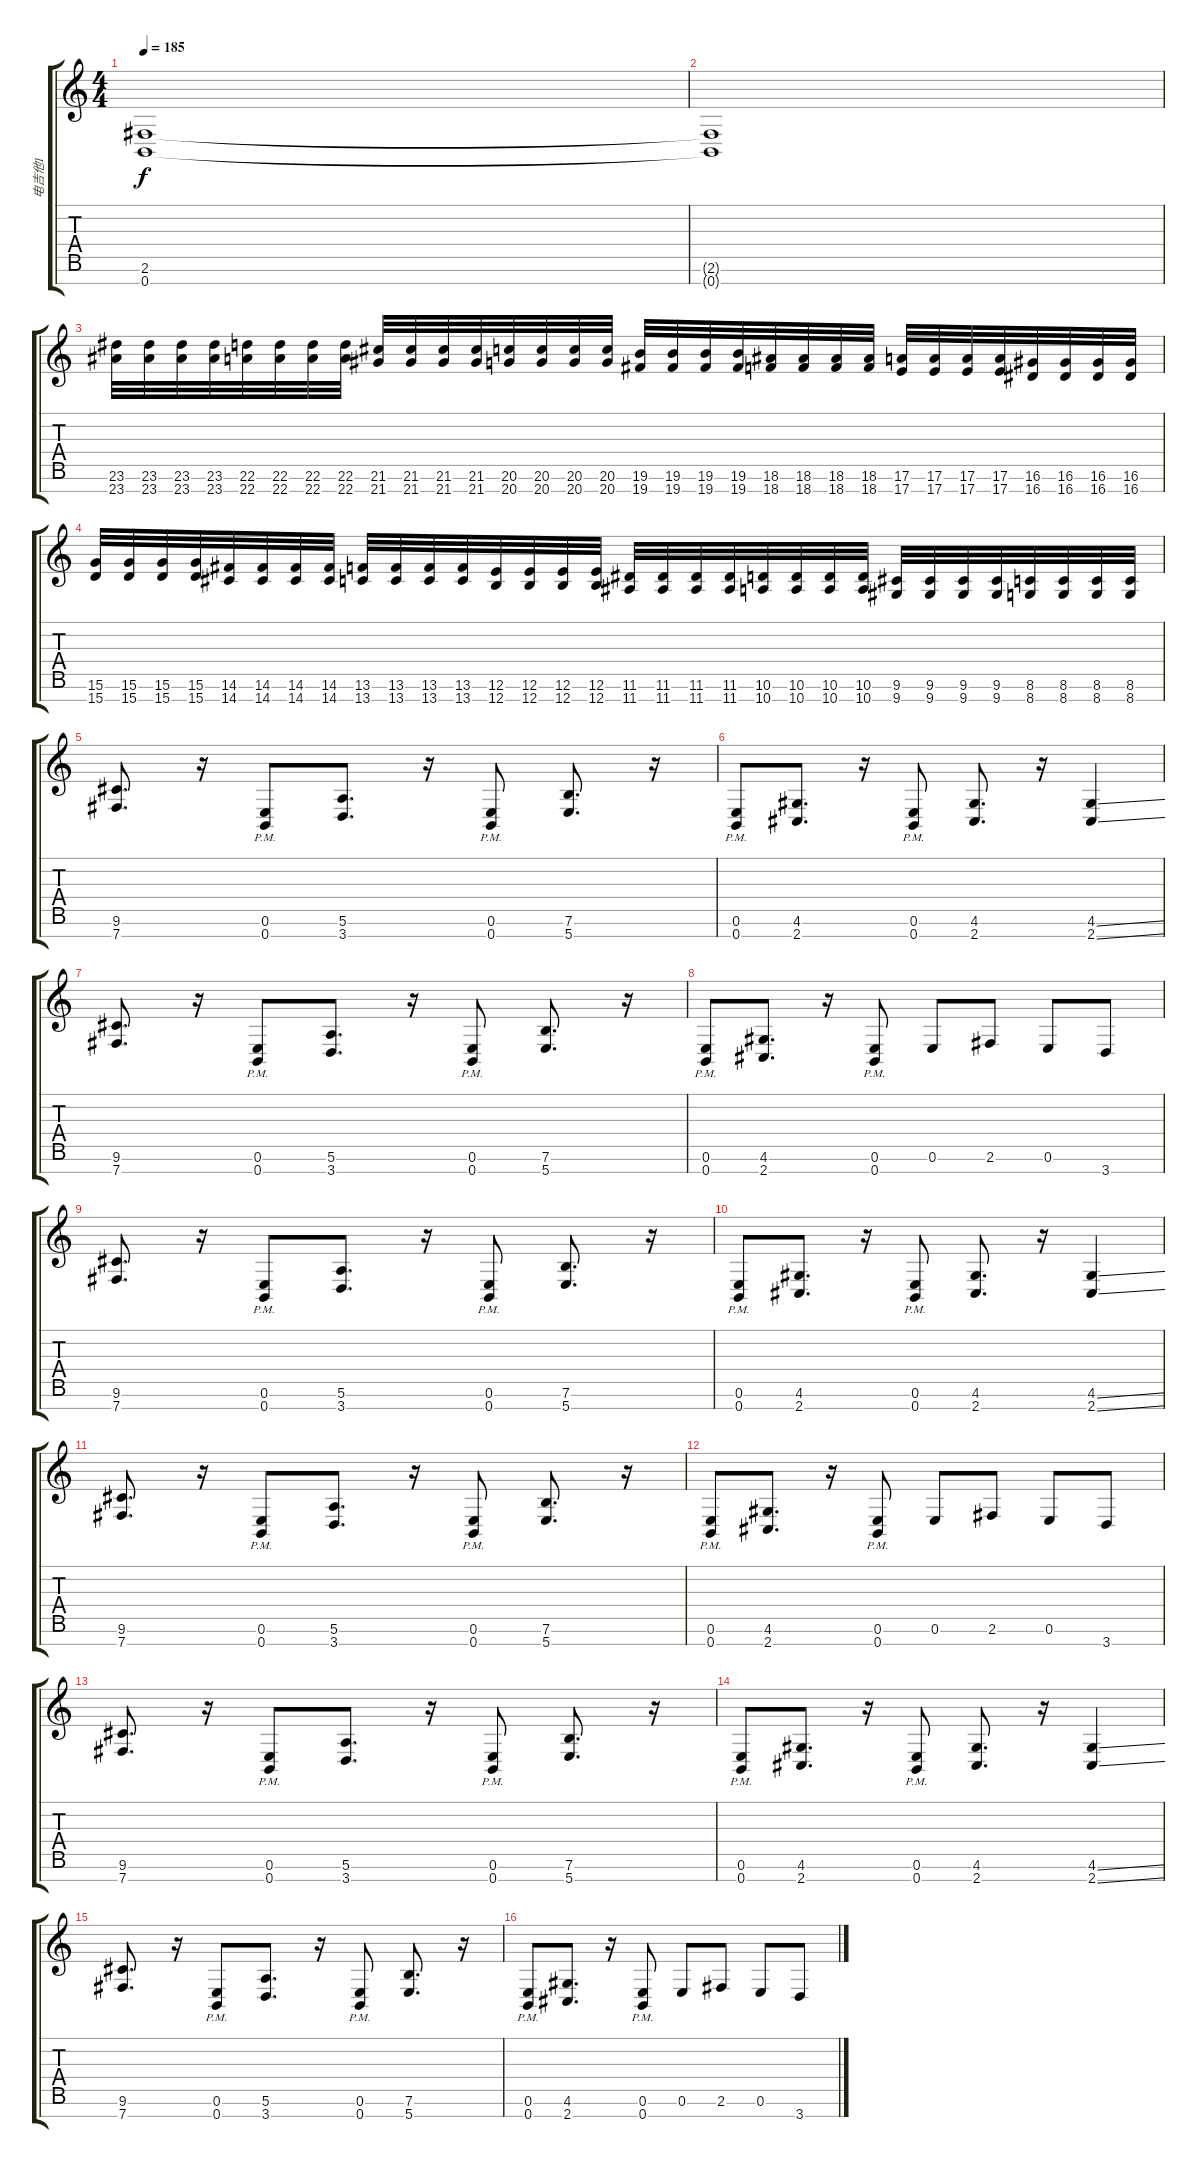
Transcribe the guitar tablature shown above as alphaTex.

\track ("电吉他1" "电吉他1") {instrument distortionguitar}
\staff {score tabs}
\tuning (E4 B3 G3 D3 A2 E2 B1) {hide}
\ts (4 4)
\tempo 185
\clef g2
\ks c
(2.6 0.7).1{dy f} |
(2.6{t} 0.7{t}).1 |
(23.6 23.7).32 (23.6 23.7).32 (23.6 23.7).32 (23.6 23.7).32 (22.6 22.7).32 (22.6 22.7).32 (22.6 22.7).32 (22.6 22.7).32 (21.6 21.7).32 (21.6 21.7).32 (21.6 21.7).32 (21.6 21.7).32 (20.6 20.7).32 (20.6 20.7).32 (20.6 20.7).32 (20.6 20.7).32 (19.6 19.7).32 (19.6 19.7).32 (19.6 19.7).32 (19.6 19.7).32 (18.6 18.7).32 (18.6 18.7).32 (18.6 18.7).32 (18.6 18.7).32 (17.6 17.7).32 (17.6 17.7).32 (17.6 17.7).32 (17.6 17.7).32 (16.6 16.7).32 (16.6 16.7).32 (16.6 16.7).32 (16.6 16.7).32 |
(15.6 15.7).32 (15.6 15.7).32 (15.6 15.7).32 (15.6 15.7).32 (14.6 14.7).32 (14.6 14.7).32 (14.6 14.7).32 (14.6 14.7).32 (13.6 13.7).32 (13.6 13.7).32 (13.6 13.7).32 (13.6 13.7).32 (12.6 12.7).32 (12.6 12.7).32 (12.6 12.7).32 (12.6 12.7).32 (11.6 11.7).32 (11.6 11.7).32 (11.6 11.7).32 (11.6 11.7).32 (10.6 10.7).32 (10.6 10.7).32 (10.6 10.7).32 (10.6 10.7).32 (9.6 9.7).32 (9.6 9.7).32 (9.6 9.7).32 (9.6 9.7).32 (8.6 8.7).32 (8.6 8.7).32 (8.6 8.7).32 (8.6 8.7).32 |
(9.6 7.7).8{d} r.16 (0.6{pm} 0.7{pm}).8 (5.6 3.7).8{d} r.16 (0.6{pm} 0.7{pm}).8 (7.6 5.7).8{d} r.16 |
(0.6{pm} 0.7{pm}).8 (4.6 2.7).8{d} r.16 (0.6{pm} 0.7{pm}).8 (4.6 2.7).8{d} r.16 (4.6{ss} 2.7{ss}).4 |
(9.6 7.7).8{d} r.16 (0.6{pm} 0.7{pm}).8 (5.6 3.7).8{d} r.16 (0.6{pm} 0.7{pm}).8 (7.6 5.7).8{d} r.16 |
(0.6{pm} 0.7{pm}).8 (4.6 2.7).8{d} r.16 (0.6{pm} 0.7{pm}).8 0.6.8 2.6.8 0.6.8 3.7.8 |
(9.6 7.7).8{d} r.16 (0.6{pm} 0.7{pm}).8 (5.6 3.7).8{d} r.16 (0.6{pm} 0.7{pm}).8 (7.6 5.7).8{d} r.16 |
(0.6{pm} 0.7{pm}).8 (4.6 2.7).8{d} r.16 (0.6{pm} 0.7{pm}).8 (4.6 2.7).8{d} r.16 (4.6{ss} 2.7{ss}).4 |
(9.6 7.7).8{d} r.16 (0.6{pm} 0.7{pm}).8 (5.6 3.7).8{d} r.16 (0.6{pm} 0.7{pm}).8 (7.6 5.7).8{d} r.16 |
(0.6{pm} 0.7{pm}).8 (4.6 2.7).8{d} r.16 (0.6{pm} 0.7{pm}).8 0.6.8 2.6.8 0.6.8 3.7.8 |
(9.6 7.7).8{d} r.16 (0.6{pm} 0.7{pm}).8 (5.6 3.7).8{d} r.16 (0.6{pm} 0.7{pm}).8 (7.6 5.7).8{d} r.16 |
(0.6{pm} 0.7{pm}).8 (4.6 2.7).8{d} r.16 (0.6{pm} 0.7{pm}).8 (4.6 2.7).8{d} r.16 (4.6{ss} 2.7{ss}).4 |
(9.6 7.7).8{d} r.16 (0.6{pm} 0.7{pm}).8 (5.6 3.7).8{d} r.16 (0.6{pm} 0.7{pm}).8 (7.6 5.7).8{d} r.16 |
(0.6{pm} 0.7{pm}).8 (4.6 2.7).8{d} r.16 (0.6{pm} 0.7{pm}).8 0.6.8 2.6.8 0.6.8 3.7.8
